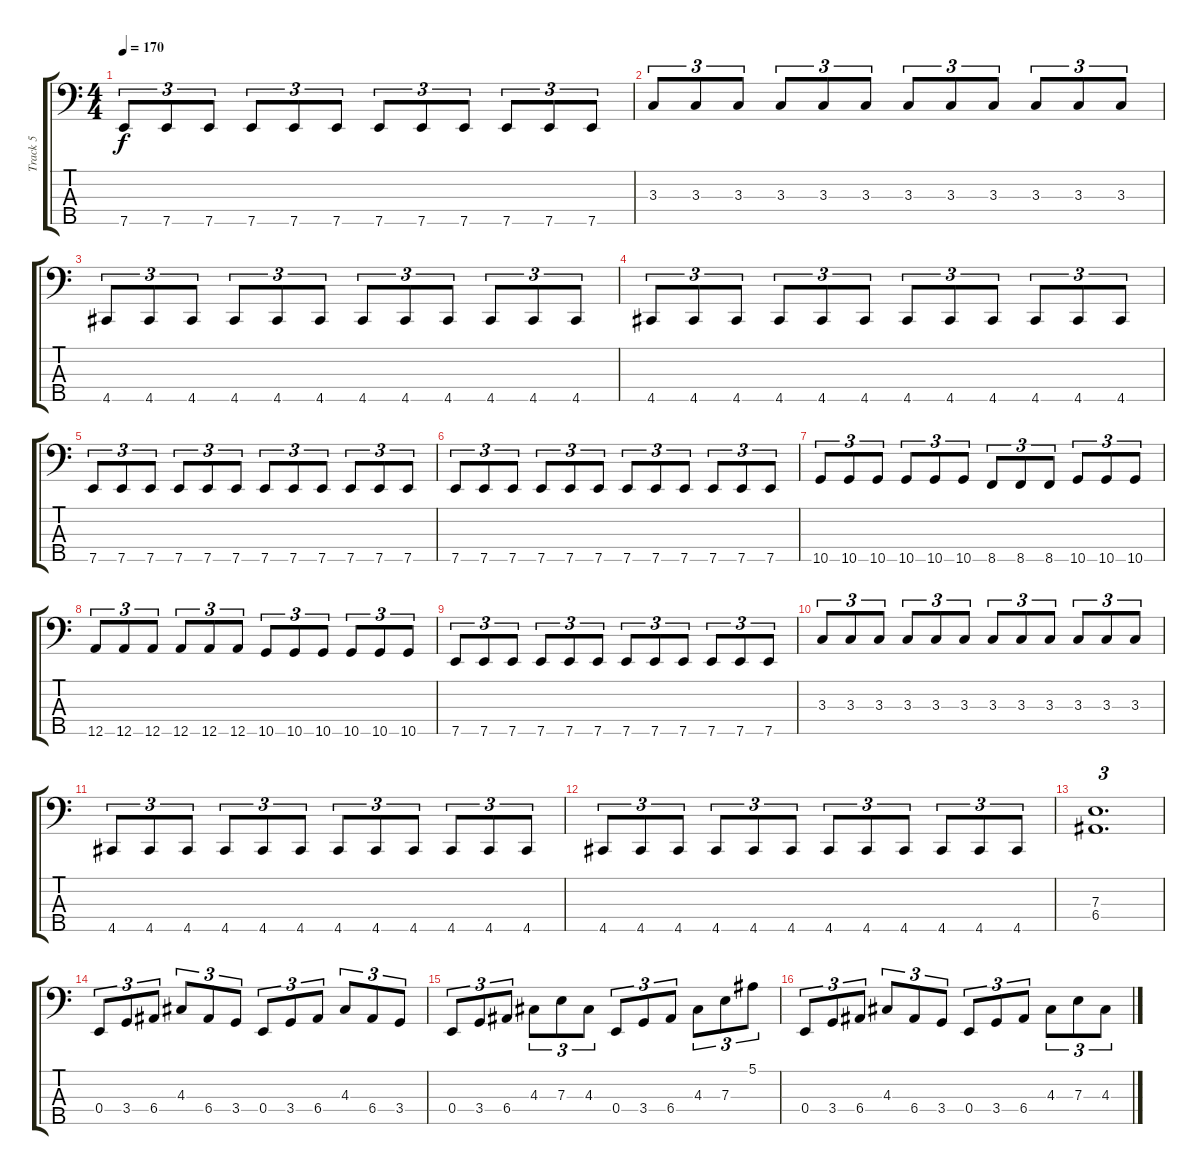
\track ("Track 5" "Track 5") {instrument electricbasspick}
\staff {score tabs}
\tuning (F2 D2 A1 E1 A0) {hide}
\ts (4 4)
\tempo 170
\clef f4
\ks c
7.5.8{tu (3 2) dy f} 7.5.8{tu (3 2)} 7.5.8{tu (3 2)} 7.5.8{tu (3 2)} 7.5.8{tu (3 2)} 7.5.8{tu (3 2)} 7.5.8{tu (3 2)} 7.5.8{tu (3 2)} 7.5.8{tu (3 2)} 7.5.8{tu (3 2)} 7.5.8{tu (3 2)} 7.5.8{tu (3 2)} |
3.3.8{tu (3 2)} 3.3.8{tu (3 2)} 3.3.8{tu (3 2)} 3.3.8{tu (3 2)} 3.3.8{tu (3 2)} 3.3.8{tu (3 2)} 3.3.8{tu (3 2)} 3.3.8{tu (3 2)} 3.3.8{tu (3 2)} 3.3.8{tu (3 2)} 3.3.8{tu (3 2)} 3.3.8{tu (3 2)} |
4.5.8{tu (3 2)} 4.5.8{tu (3 2)} 4.5.8{tu (3 2)} 4.5.8{tu (3 2)} 4.5.8{tu (3 2)} 4.5.8{tu (3 2)} 4.5.8{tu (3 2)} 4.5.8{tu (3 2)} 4.5.8{tu (3 2)} 4.5.8{tu (3 2)} 4.5.8{tu (3 2)} 4.5.8{tu (3 2)} |
4.5.8{tu (3 2)} 4.5.8{tu (3 2)} 4.5.8{tu (3 2)} 4.5.8{tu (3 2)} 4.5.8{tu (3 2)} 4.5.8{tu (3 2)} 4.5.8{tu (3 2)} 4.5.8{tu (3 2)} 4.5.8{tu (3 2)} 4.5.8{tu (3 2)} 4.5.8{tu (3 2)} 4.5.8{tu (3 2)} |
7.5.8{tu (3 2)} 7.5.8{tu (3 2)} 7.5.8{tu (3 2)} 7.5.8{tu (3 2)} 7.5.8{tu (3 2)} 7.5.8{tu (3 2)} 7.5.8{tu (3 2)} 7.5.8{tu (3 2)} 7.5.8{tu (3 2)} 7.5.8{tu (3 2)} 7.5.8{tu (3 2)} 7.5.8{tu (3 2)} |
7.5.8{tu (3 2)} 7.5.8{tu (3 2)} 7.5.8{tu (3 2)} 7.5.8{tu (3 2)} 7.5.8{tu (3 2)} 7.5.8{tu (3 2)} 7.5.8{tu (3 2)} 7.5.8{tu (3 2)} 7.5.8{tu (3 2)} 7.5.8{tu (3 2)} 7.5.8{tu (3 2)} 7.5.8{tu (3 2)} |
10.5.8{tu (3 2)} 10.5.8{tu (3 2)} 10.5.8{tu (3 2)} 10.5.8{tu (3 2)} 10.5.8{tu (3 2)} 10.5.8{tu (3 2)} 8.5.8{tu (3 2)} 8.5.8{tu (3 2)} 8.5.8{tu (3 2)} 10.5.8{tu (3 2)} 10.5.8{tu (3 2)} 10.5.8{tu (3 2)} |
12.5.8{tu (3 2)} 12.5.8{tu (3 2)} 12.5.8{tu (3 2)} 12.5.8{tu (3 2)} 12.5.8{tu (3 2)} 12.5.8{tu (3 2)} 10.5.8{tu (3 2)} 10.5.8{tu (3 2)} 10.5.8{tu (3 2)} 10.5.8{tu (3 2)} 10.5.8{tu (3 2)} 10.5.8{tu (3 2)} |
7.5.8{tu (3 2)} 7.5.8{tu (3 2)} 7.5.8{tu (3 2)} 7.5.8{tu (3 2)} 7.5.8{tu (3 2)} 7.5.8{tu (3 2)} 7.5.8{tu (3 2)} 7.5.8{tu (3 2)} 7.5.8{tu (3 2)} 7.5.8{tu (3 2)} 7.5.8{tu (3 2)} 7.5.8{tu (3 2)} |
3.3.8{tu (3 2)} 3.3.8{tu (3 2)} 3.3.8{tu (3 2)} 3.3.8{tu (3 2)} 3.3.8{tu (3 2)} 3.3.8{tu (3 2)} 3.3.8{tu (3 2)} 3.3.8{tu (3 2)} 3.3.8{tu (3 2)} 3.3.8{tu (3 2)} 3.3.8{tu (3 2)} 3.3.8{tu (3 2)} |
4.5.8{tu (3 2)} 4.5.8{tu (3 2)} 4.5.8{tu (3 2)} 4.5.8{tu (3 2)} 4.5.8{tu (3 2)} 4.5.8{tu (3 2)} 4.5.8{tu (3 2)} 4.5.8{tu (3 2)} 4.5.8{tu (3 2)} 4.5.8{tu (3 2)} 4.5.8{tu (3 2)} 4.5.8{tu (3 2)} |
4.5.8{tu (3 2)} 4.5.8{tu (3 2)} 4.5.8{tu (3 2)} 4.5.8{tu (3 2)} 4.5.8{tu (3 2)} 4.5.8{tu (3 2)} 4.5.8{tu (3 2)} 4.5.8{tu (3 2)} 4.5.8{tu (3 2)} 4.5.8{tu (3 2)} 4.5.8{tu (3 2)} 4.5.8{tu (3 2)} |
(7.3 6.4).1{d tu (3 2)} |
0.4.8{tu (3 2)} 3.4.8{tu (3 2)} 6.4.8{tu (3 2)} 4.3.8{tu (3 2)} 6.4.8{tu (3 2)} 3.4.8{tu (3 2)} 0.4.8{tu (3 2)} 3.4.8{tu (3 2)} 6.4.8{tu (3 2)} 4.3.8{tu (3 2)} 6.4.8{tu (3 2)} 3.4.8{tu (3 2)} |
0.4.8{tu (3 2)} 3.4.8{tu (3 2)} 6.4.8{tu (3 2)} 4.3.8{tu (3 2)} 7.3.8{tu (3 2)} 4.3.8{tu (3 2)} 0.4.8{tu (3 2)} 3.4.8{tu (3 2)} 6.4.8{tu (3 2)} 4.3.8{tu (3 2)} 7.3.8{tu (3 2)} 5.1.8{tu (3 2)} |
0.4.8{tu (3 2)} 3.4.8{tu (3 2)} 6.4.8{tu (3 2)} 4.3.8{tu (3 2)} 6.4.8{tu (3 2)} 3.4.8{tu (3 2)} 0.4.8{tu (3 2)} 3.4.8{tu (3 2)} 6.4.8{tu (3 2)} 4.3.8{tu (3 2)} 7.3.8{tu (3 2)} 4.3.8{tu (3 2)}
